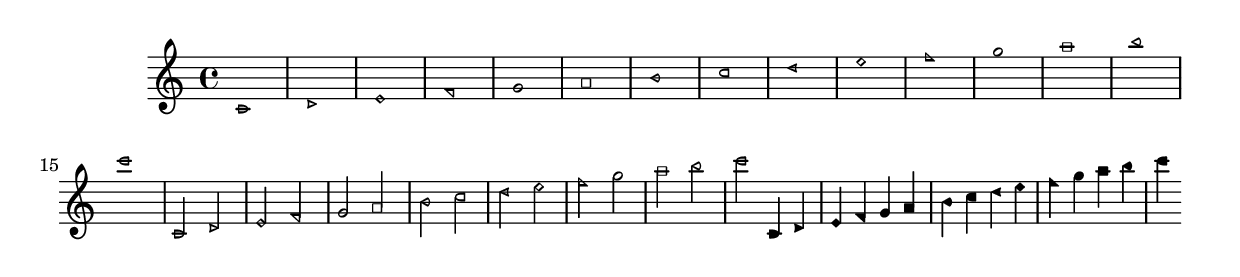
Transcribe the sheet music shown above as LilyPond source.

\header {

  texidoc = "Notes can be set in the Funk (Harmonia Sacra) style."

}
\version "2.16.0"

\relative c' {
  \key c \major
  \funkHeads
  c1 d e f g a b c d e f g a b c
  c,,2 d e f g a b c d e f g a b c
  c,,4 d e f g a b c d e f g a b c
}

